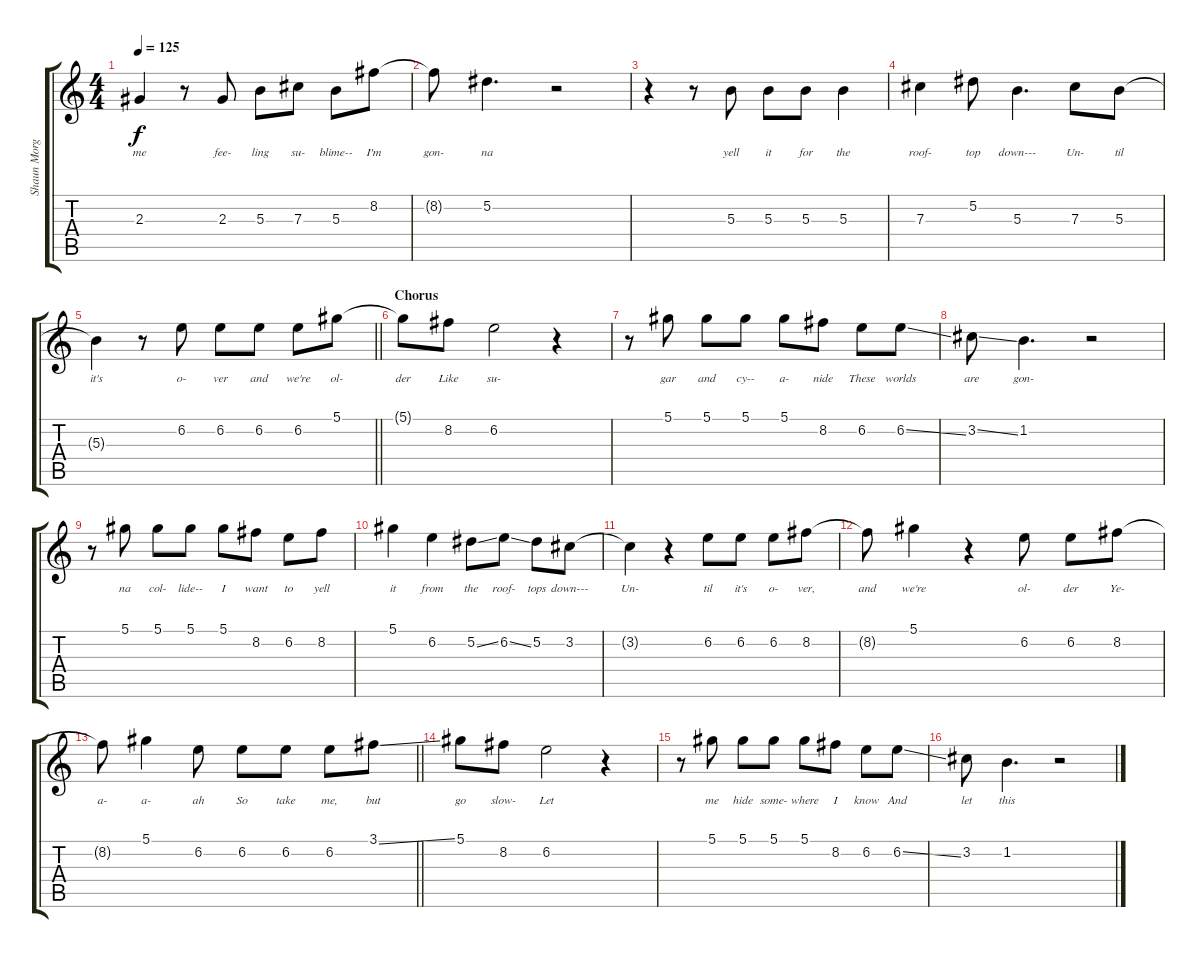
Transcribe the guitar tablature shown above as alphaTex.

\track ("Shaun Morgan - Vocals" "Shaun Morg") {instrument distortionguitar}
\staff {score tabs}
\tuning (Eb4 Bb3 Gb3 Db3 Ab2 Db2) {hide}
\ts (4 4)
\tempo 125
\clef g2
\ks c
2.3{t}.4{lyrics (0 "me") lyrics (1 "") lyrics (2 "") lyrics (3 "") lyrics (4 "") dy f} r.8 2.3.8{lyrics (0 "fee-") lyrics (1 "") lyrics (2 "") lyrics (3 "") lyrics (4 "")} 5.3.8{lyrics (0 "ling") lyrics (1 "") lyrics (2 "") lyrics (3 "") lyrics (4 "")} 7.3.8{lyrics (0 "su-") lyrics (1 "") lyrics (2 "") lyrics (3 "") lyrics (4 "")} 5.3.8{lyrics (0 "blime--") lyrics (1 "") lyrics (2 "") lyrics (3 "") lyrics (4 "")} 8.2.8{lyrics (0 "I'm") lyrics (1 "") lyrics (2 "") lyrics (3 "") lyrics (4 "")} |
8.2{t}.8{lyrics (0 "gon-") lyrics (1 "") lyrics (2 "") lyrics (3 "") lyrics (4 "")} 5.2.4{d lyrics (0 "na") lyrics (1 "") lyrics (2 "") lyrics (3 "") lyrics (4 "")} r.2 |
r.4 r.8 5.3.8{lyrics (0 "yell") lyrics (1 "") lyrics (2 "") lyrics (3 "") lyrics (4 "")} 5.3.8{lyrics (0 "it") lyrics (1 "") lyrics (2 "") lyrics (3 "") lyrics (4 "")} 5.3.8{lyrics (0 "for") lyrics (1 "") lyrics (2 "") lyrics (3 "") lyrics (4 "")} 5.3.4{lyrics (0 "the") lyrics (1 "") lyrics (2 "") lyrics (3 "") lyrics (4 "")} |
7.3.4{lyrics (0 "roof-") lyrics (1 "") lyrics (2 "") lyrics (3 "") lyrics (4 "")} 5.2.8{lyrics (0 "top") lyrics (1 "") lyrics (2 "") lyrics (3 "") lyrics (4 "")} 5.3.4{d lyrics (0 "down---") lyrics (1 "") lyrics (2 "") lyrics (3 "") lyrics (4 "")} 7.3.8{lyrics (0 "Un-") lyrics (1 "") lyrics (2 "") lyrics (3 "") lyrics (4 "")} 5.3.8{lyrics (0 "til") lyrics (1 "") lyrics (2 "") lyrics (3 "") lyrics (4 "")} |
\barLineRight lightlight
5.3{t}.4{lyrics (0 "it's") lyrics (1 "") lyrics (2 "") lyrics (3 "") lyrics (4 "")} r.8 6.2.8{lyrics (0 "o-") lyrics (1 "") lyrics (2 "") lyrics (3 "") lyrics (4 "")} 6.2.8{lyrics (0 "ver") lyrics (1 "") lyrics (2 "") lyrics (3 "") lyrics (4 "")} 6.2.8{lyrics (0 "and") lyrics (1 "") lyrics (2 "") lyrics (3 "") lyrics (4 "")} 6.2.8{lyrics (0 "we're") lyrics (1 "") lyrics (2 "") lyrics (3 "") lyrics (4 "")} 5.1.8{lyrics (0 "ol-") lyrics (1 "") lyrics (2 "") lyrics (3 "") lyrics (4 "")} |
\section ("" "Chorus")
5.1{t}.8{lyrics (0 "der") lyrics (1 "") lyrics (2 "") lyrics (3 "") lyrics (4 "")} 8.2.8{lyrics (0 "Like") lyrics (1 "") lyrics (2 "") lyrics (3 "") lyrics (4 "")} 6.2.2{lyrics (0 "su-") lyrics (1 "") lyrics (2 "") lyrics (3 "") lyrics (4 "")} r.4 |
r.8 5.1.8{lyrics (0 "gar") lyrics (1 "") lyrics (2 "") lyrics (3 "") lyrics (4 "")} 5.1.8{lyrics (0 "and") lyrics (1 "") lyrics (2 "") lyrics (3 "") lyrics (4 "")} 5.1.8{lyrics (0 "cy--") lyrics (1 "") lyrics (2 "") lyrics (3 "") lyrics (4 "")} 5.1.8{lyrics (0 "a-") lyrics (1 "") lyrics (2 "") lyrics (3 "") lyrics (4 "")} 8.2.8{lyrics (0 "nide") lyrics (1 "") lyrics (2 "") lyrics (3 "") lyrics (4 "")} 6.2.8{lyrics (0 "These") lyrics (1 "") lyrics (2 "") lyrics (3 "") lyrics (4 "")} 6.2{ss}.8{lyrics (0 "worlds") lyrics (1 "") lyrics (2 "") lyrics (3 "") lyrics (4 "")} |
3.2{ss}.8{lyrics (0 "are") lyrics (1 "") lyrics (2 "") lyrics (3 "") lyrics (4 "")} 1.2.4{d lyrics (0 "gon-") lyrics (1 "") lyrics (2 "") lyrics (3 "") lyrics (4 "")} r.2 |
r.8 5.1.8{lyrics (0 "na") lyrics (1 "") lyrics (2 "") lyrics (3 "") lyrics (4 "")} 5.1.8{lyrics (0 "col-") lyrics (1 "") lyrics (2 "") lyrics (3 "") lyrics (4 "")} 5.1.8{lyrics (0 "lide--") lyrics (1 "") lyrics (2 "") lyrics (3 "") lyrics (4 "")} 5.1.8{lyrics (0 "I") lyrics (1 "") lyrics (2 "") lyrics (3 "") lyrics (4 "")} 8.2.8{lyrics (0 "want") lyrics (1 "") lyrics (2 "") lyrics (3 "") lyrics (4 "")} 6.2.8{lyrics (0 "to") lyrics (1 "") lyrics (2 "") lyrics (3 "") lyrics (4 "")} 8.2.8{lyrics (0 "yell") lyrics (1 "") lyrics (2 "") lyrics (3 "") lyrics (4 "")} |
5.1.4{lyrics (0 "it") lyrics (1 "") lyrics (2 "") lyrics (3 "") lyrics (4 "")} 6.2.4{lyrics (0 "from") lyrics (1 "") lyrics (2 "") lyrics (3 "") lyrics (4 "")} 5.2{ss}.8{lyrics (0 "the") lyrics (1 "") lyrics (2 "") lyrics (3 "") lyrics (4 "")} 6.2{ss}.8{lyrics (0 "roof-") lyrics (1 "") lyrics (2 "") lyrics (3 "") lyrics (4 "")} 5.2.8{lyrics (0 "tops") lyrics (1 "") lyrics (2 "") lyrics (3 "") lyrics (4 "")} 3.2.8{lyrics (0 "down---") lyrics (1 "") lyrics (2 "") lyrics (3 "") lyrics (4 "")} |
3.2{t}.4{lyrics (0 "Un-") lyrics (1 "") lyrics (2 "") lyrics (3 "") lyrics (4 "")} r.4 6.2.8{lyrics (0 "til") lyrics (1 "") lyrics (2 "") lyrics (3 "") lyrics (4 "")} 6.2.8{lyrics (0 "it's") lyrics (1 "") lyrics (2 "") lyrics (3 "") lyrics (4 "")} 6.2.8{lyrics (0 "o-") lyrics (1 "") lyrics (2 "") lyrics (3 "") lyrics (4 "")} 8.2.8{lyrics (0 "ver,") lyrics (1 "") lyrics (2 "") lyrics (3 "") lyrics (4 "")} |
8.2{t}.8{lyrics (0 "and") lyrics (1 "") lyrics (2 "") lyrics (3 "") lyrics (4 "")} 5.1.4{lyrics (0 "we're") lyrics (1 "") lyrics (2 "") lyrics (3 "") lyrics (4 "")} r.4 6.2.8{lyrics (0 "ol-") lyrics (1 "") lyrics (2 "") lyrics (3 "") lyrics (4 "")} 6.2.8{lyrics (0 "der") lyrics (1 "") lyrics (2 "") lyrics (3 "") lyrics (4 "")} 8.2.8{lyrics (0 "Ye-") lyrics (1 "") lyrics (2 "") lyrics (3 "") lyrics (4 "")} |
\barLineRight lightlight
8.2{t}.8{lyrics (0 "a-") lyrics (1 "") lyrics (2 "") lyrics (3 "") lyrics (4 "")} 5.1.4{lyrics (0 "a-") lyrics (1 "") lyrics (2 "") lyrics (3 "") lyrics (4 "")} 6.2.8{lyrics (0 "ah") lyrics (1 "") lyrics (2 "") lyrics (3 "") lyrics (4 "")} 6.2.8{lyrics (0 "So") lyrics (1 "") lyrics (2 "") lyrics (3 "") lyrics (4 "")} 6.2.8{lyrics (0 "take") lyrics (1 "") lyrics (2 "") lyrics (3 "") lyrics (4 "")} 6.2.8{lyrics (0 "me,") lyrics (1 "") lyrics (2 "") lyrics (3 "") lyrics (4 "")} 3.1{ss}.8{lyrics (0 "but") lyrics (1 "") lyrics (2 "") lyrics (3 "") lyrics (4 "")} |
5.1.8{lyrics (0 "go") lyrics (1 "") lyrics (2 "") lyrics (3 "") lyrics (4 "")} 8.2.8{lyrics (0 "slow-") lyrics (1 "") lyrics (2 "") lyrics (3 "") lyrics (4 "")} 6.2.2{lyrics (0 "Let") lyrics (1 "") lyrics (2 "") lyrics (3 "") lyrics (4 "")} r.4 |
r.8 5.1.8{lyrics (0 "me") lyrics (1 "") lyrics (2 "") lyrics (3 "") lyrics (4 "")} 5.1.8{lyrics (0 "hide") lyrics (1 "") lyrics (2 "") lyrics (3 "") lyrics (4 "")} 5.1.8{lyrics (0 "some-") lyrics (1 "") lyrics (2 "") lyrics (3 "") lyrics (4 "")} 5.1.8{lyrics (0 "where") lyrics (1 "") lyrics (2 "") lyrics (3 "") lyrics (4 "")} 8.2.8{lyrics (0 "I") lyrics (1 "") lyrics (2 "") lyrics (3 "") lyrics (4 "")} 6.2.8{lyrics (0 "know") lyrics (1 "") lyrics (2 "") lyrics (3 "") lyrics (4 "")} 6.2{ss}.8{lyrics (0 "And") lyrics (1 "") lyrics (2 "") lyrics (3 "") lyrics (4 "")} |
3.2.8{lyrics (0 "let") lyrics (1 "") lyrics (2 "") lyrics (3 "") lyrics (4 "")} 1.2.4{d lyrics (0 "this") lyrics (1 "") lyrics (2 "") lyrics (3 "") lyrics (4 "")} r.2
